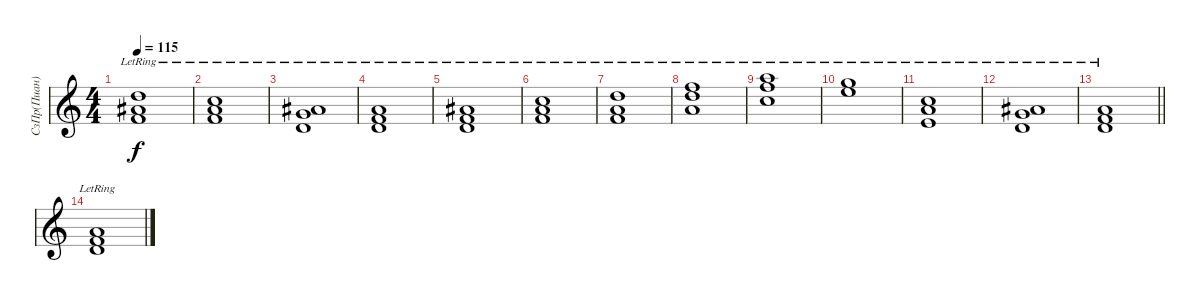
\track ("СзПр(Пиан)" "СзПр(Пиан)") {instrument fx5brightness}
\staff {score}
\tuning (E4 B3 G3 D3 A2 E2) {hide}
\ts (4 4)
\tempo 115
\clef g2
\ks c
(1.1{lr} 11.2{lr} 19.3{lr}).1{dy f} |
(1.1{lr} 10.2{lr} 17.3{lr}).1 |
(3.1{lr} 11.2{lr} 7.3{lr}).1 |
(1.1{lr} 3.2{lr} 14.3{lr}).1 |
(6.1{lr} 6.2{lr} 7.3{lr}).1 |
(1.1{lr} 10.2{lr} 17.3{lr}).1 |
(10.1{lr} 6.2{lr} 14.3{lr}).1 |
(10.1{lr} 10.2{lr} 22.3{lr}).1 |
(13.1{lr} 22.2{lr} 17.3{lr}).1 |
(15.1{lr} 17.2{lr}).1 |
(5.1{lr} 5.2{lr} 17.3{lr}).1 |
(6.1{lr} 8.2{lr} 7.3{lr}).1 |
\barLineRight lightlight
(1.1{lr} 3.2{lr} 14.3{lr}).1 |
(1.1{lr} 3.2{lr} 14.3{lr}).1
